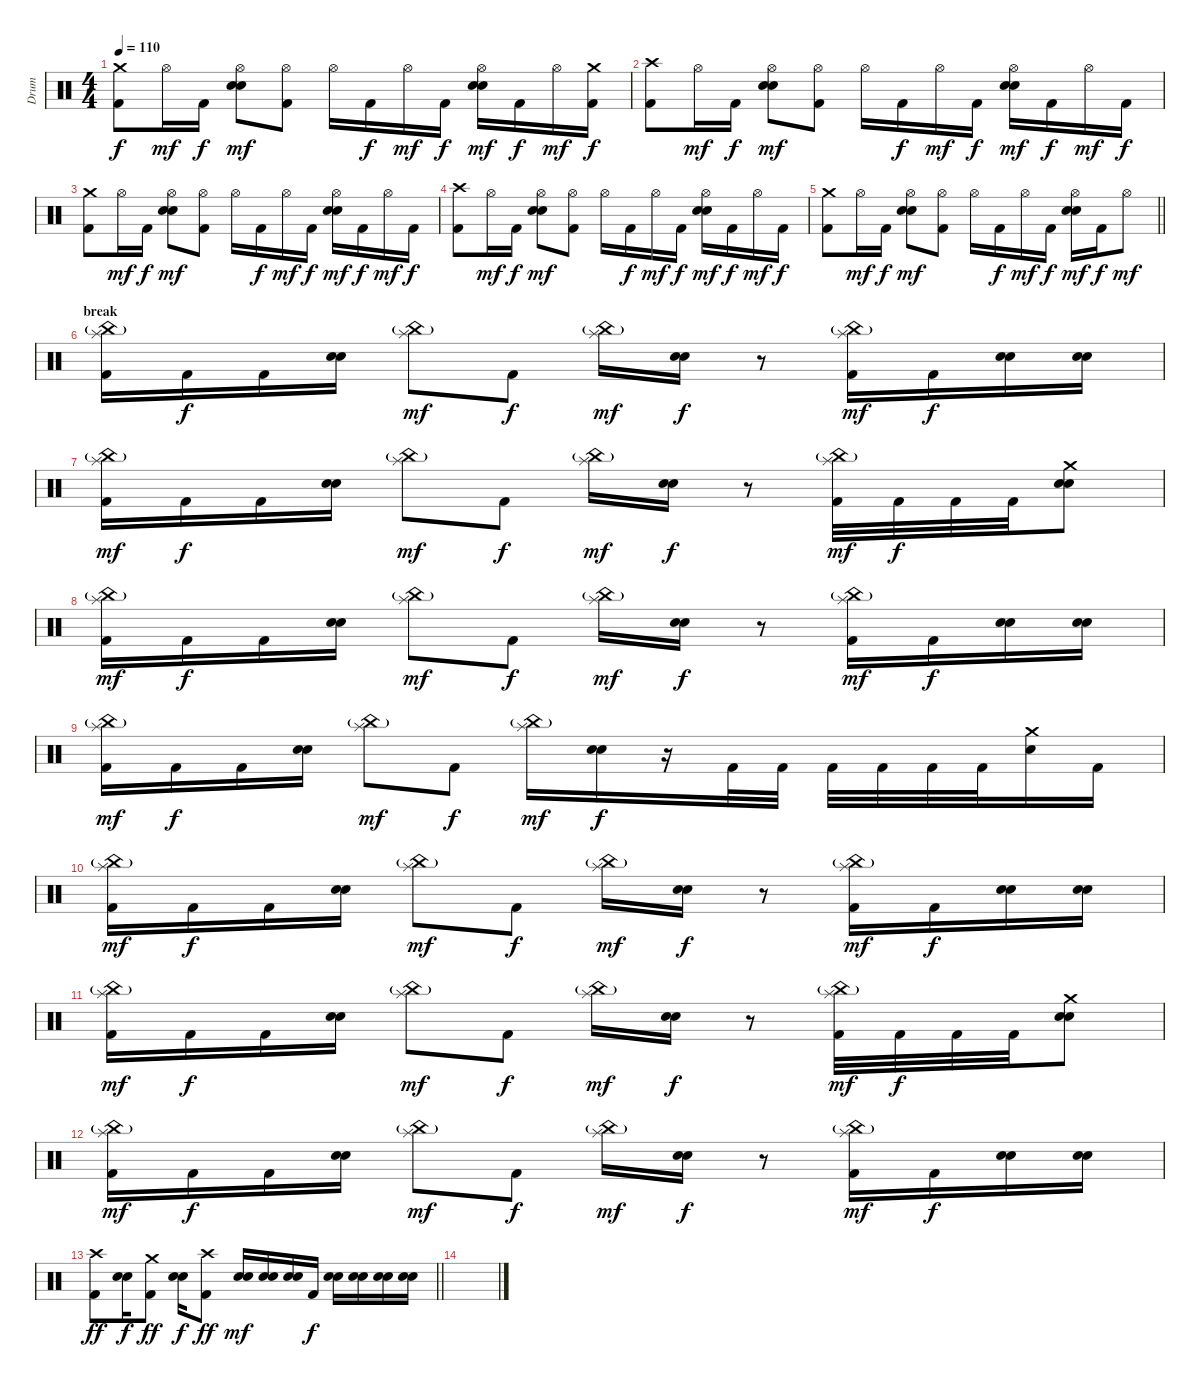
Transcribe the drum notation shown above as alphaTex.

\track ("Drum" "Drum") {instrument percussion}
\staff {score}
\articulation defaults
\ts (4 4)
\tempo 110
\clef neutral
\ks c
("Crash medium (hit)" "Kick (hit) 2").8{dy f} "Hi-Hat (open)".16{dy mf} "Kick (hit) 2".16{dy f} ("Hi-Hat (open)" "Electric Snare (hit)" "Snare (hit) 2").8{dy mf} ("Hi-Hat (open)" "Kick (hit) 2").8 "Hi-Hat (open)".16 "Kick (hit) 2".16{dy f} "Hi-Hat (open)".16{dy mf} "Kick (hit) 2".16{dy f} ("Hi-Hat (open)" "Electric Snare (hit)" "Snare (hit) 2").16{dy mf} "Kick (hit) 2".16{dy f} "Hi-Hat (open)".16{dy mf} ("Crash medium (hit)" "Kick (hit) 2").16{dy f} |
("Crash high (hit)" "Kick (hit) 2").8 "Hi-Hat (open)".16{dy mf} "Kick (hit) 2".16{dy f} ("Hi-Hat (open)" "Electric Snare (hit)" "Snare (hit) 2").8{dy mf} ("Hi-Hat (open)" "Kick (hit) 2").8 "Hi-Hat (open)".16 "Kick (hit) 2".16{dy f} "Hi-Hat (open)".16{dy mf} "Kick (hit) 2".16{dy f} ("Hi-Hat (open)" "Electric Snare (hit)" "Snare (hit) 2").16{dy mf} "Kick (hit) 2".16{dy f} "Hi-Hat (open)".16{dy mf} "Kick (hit) 2".16{dy f} |
("Crash medium (hit)" "Kick (hit) 2").8 "Hi-Hat (open)".16{dy mf} "Kick (hit) 2".16{dy f} ("Hi-Hat (open)" "Electric Snare (hit)" "Snare (hit) 2").8{dy mf} ("Hi-Hat (open)" "Kick (hit) 2").8 "Hi-Hat (open)".16 "Kick (hit) 2".16{dy f} "Hi-Hat (open)".16{dy mf} "Kick (hit) 2".16{dy f} ("Hi-Hat (open)" "Electric Snare (hit)" "Snare (hit) 2").16{dy mf} "Kick (hit) 2".16{dy f} "Hi-Hat (open)".16{dy mf} "Kick (hit) 2".16{dy f} |
("Crash high (hit)" "Kick (hit) 2").8 "Hi-Hat (open)".16{dy mf} "Kick (hit) 2".16{dy f} ("Hi-Hat (open)" "Electric Snare (hit)" "Snare (hit) 2").8{dy mf} ("Hi-Hat (open)" "Kick (hit) 2").8 "Hi-Hat (open)".16 "Kick (hit) 2".16{dy f} "Hi-Hat (open)".16{dy mf} "Kick (hit) 2".16{dy f} ("Hi-Hat (open)" "Electric Snare (hit)" "Snare (hit) 2").16{dy mf} "Kick (hit) 2".16{dy f} "Hi-Hat (open)".16{dy mf} "Kick (hit) 2".16{dy f} |
\barLineRight lightlight
("Crash medium (hit)" "Kick (hit) 2").8 "Hi-Hat (open)".16{dy mf} "Kick (hit) 2".16{dy f} ("Hi-Hat (open)" "Electric Snare (hit)" "Snare (hit) 2").8{dy mf} ("Hi-Hat (open)" "Kick (hit) 2").8 "Hi-Hat (open)".16 "Kick (hit) 2".16{dy f} "Hi-Hat (open)".16{dy mf} "Kick (hit) 2".16{dy f} ("Hi-Hat (open)" "Electric Snare (hit)" "Snare (hit) 2").16{dy mf} "Kick (hit) 2".16{dy f} "Hi-Hat (open)".8{dy mf} |
\section ("" "break")
("Splash (hit)" "China (hit)"{g} "Kick (hit) 2").16 "Kick (hit) 2".16{dy f} "Kick (hit) 2".16 ("Electric Snare (hit)" "Snare (hit) 2").16 ("Splash (hit)" "China (hit)"{g}).8{dy mf} "Kick (hit) 2".8{dy f} ("Splash (hit)" "China (hit)"{g}).16{dy mf} ("Electric Snare (hit)" "Snare (hit) 2").16{dy f} r.8 ("Splash (hit)" "China (hit)"{g} "Kick (hit) 2").16{dy mf} "Kick (hit) 2".16{dy f} ("Electric Snare (hit)" "Snare (hit) 2").16 ("Electric Snare (hit)" "Snare (hit) 2").16 |
("Splash (hit)" "China (hit)"{g} "Kick (hit) 2").16{dy mf} "Kick (hit) 2".16{dy f} "Kick (hit) 2".16 ("Electric Snare (hit)" "Snare (hit) 2").16 ("Splash (hit)" "China (hit)"{g}).8{dy mf} "Kick (hit) 2".8{dy f} ("Splash (hit)" "China (hit)"{g}).16{dy mf} ("Electric Snare (hit)" "Snare (hit) 2").16{dy f} r.8 ("Splash (hit)" "China (hit)"{g} "Kick (hit) 2").32{dy mf} "Kick (hit) 2".32{dy f} "Kick (hit) 2".32 "Kick (hit) 2".32 ("Crash medium (hit)" "Electric Snare (hit)" "Snare (hit) 2").8 |
("Splash (hit)" "China (hit)"{g} "Kick (hit) 2").16{dy mf} "Kick (hit) 2".16{dy f} "Kick (hit) 2".16 ("Electric Snare (hit)" "Snare (hit) 2").16 ("Splash (hit)" "China (hit)"{g}).8{dy mf} "Kick (hit) 2".8{dy f} ("Splash (hit)" "China (hit)"{g}).16{dy mf} ("Electric Snare (hit)" "Snare (hit) 2").16{dy f} r.8 ("Splash (hit)" "China (hit)"{g} "Kick (hit) 2").16{dy mf} "Kick (hit) 2".16{dy f} ("Electric Snare (hit)" "Snare (hit) 2").16 ("Electric Snare (hit)" "Snare (hit) 2").16 |
("Splash (hit)" "China (hit)"{g} "Kick (hit) 2").16{dy mf} "Kick (hit) 2".16{dy f} "Kick (hit) 2".16 ("Electric Snare (hit)" "Snare (hit) 2").16 ("Splash (hit)" "China (hit)"{g}).8{dy mf} "Kick (hit) 2".8{dy f} ("Splash (hit)" "China (hit)"{g}).16{dy mf} ("Electric Snare (hit)" "Snare (hit) 2").16{dy f} r.16 "Kick (hit) 2".32 "Kick (hit) 2".32 "Kick (hit) 2".32 "Kick (hit) 2".32 "Kick (hit) 2".32 "Kick (hit) 2".32 ("Crash medium (hit)" "Snare (hit) 2").16 "Kick (hit) 2".16 |
("Splash (hit)" "China (hit)"{g} "Kick (hit) 2").16{dy mf} "Kick (hit) 2".16{dy f} "Kick (hit) 2".16 ("Electric Snare (hit)" "Snare (hit) 2").16 ("Splash (hit)" "China (hit)"{g}).8{dy mf} "Kick (hit) 2".8{dy f} ("Splash (hit)" "China (hit)"{g}).16{dy mf} ("Electric Snare (hit)" "Snare (hit) 2").16{dy f} r.8 ("Splash (hit)" "China (hit)"{g} "Kick (hit) 2").16{dy mf} "Kick (hit) 2".16{dy f} ("Electric Snare (hit)" "Snare (hit) 2").16 ("Electric Snare (hit)" "Snare (hit) 2").16 |
("Splash (hit)" "China (hit)"{g} "Kick (hit) 2").16{dy mf} "Kick (hit) 2".16{dy f} "Kick (hit) 2".16 ("Electric Snare (hit)" "Snare (hit) 2").16 ("Splash (hit)" "China (hit)"{g}).8{dy mf} "Kick (hit) 2".8{dy f} ("Splash (hit)" "China (hit)"{g}).16{dy mf} ("Electric Snare (hit)" "Snare (hit) 2").16{dy f} r.8 ("Splash (hit)" "China (hit)"{g} "Kick (hit) 2").32{dy mf} "Kick (hit) 2".32{dy f} "Kick (hit) 2".32 "Kick (hit) 2".32 ("Crash medium (hit)" "Electric Snare (hit)" "Snare (hit) 2").8 |
("Splash (hit)" "China (hit)"{g} "Kick (hit) 2").16{dy mf} "Kick (hit) 2".16{dy f} "Kick (hit) 2".16 ("Electric Snare (hit)" "Snare (hit) 2").16 ("Splash (hit)" "China (hit)"{g}).8{dy mf} "Kick (hit) 2".8{dy f} ("Splash (hit)" "China (hit)"{g}).16{dy mf} ("Electric Snare (hit)" "Snare (hit) 2").16{dy f} r.8 ("Splash (hit)" "China (hit)"{g} "Kick (hit) 2").16{dy mf} "Kick (hit) 2".16{dy f} ("Electric Snare (hit)" "Snare (hit) 2").16 ("Electric Snare (hit)" "Snare (hit) 2").16 |
\barLineRight lightlight
("Crash high (hit)" "Kick (hit) 2").8{dy ff} ("Electric Snare (hit)" "Snare (hit) 2").16{dy f} ("Crash medium (hit)" "Kick (hit) 2").8{dy ff} ("Electric Snare (hit)" "Snare (hit) 2").16{dy f} ("Crash high (hit)" "Kick (hit) 2").8{dy ff} ("Electric Snare (hit)" "Snare (hit) 2").16{dy mf} ("Electric Snare (hit)" "Snare (hit) 2").16 ("Electric Snare (hit)" "Snare (hit) 2").16 "Kick (hit) 2".16{dy f} ("Electric Snare (hit)" "Snare (hit) 2").16 ("Electric Snare (hit)" "Snare (hit) 2").16 ("Electric Snare (hit)" "Snare (hit) 2").16 ("Electric Snare (hit)" "Snare (hit) 2").16 |
\section ("" "")
